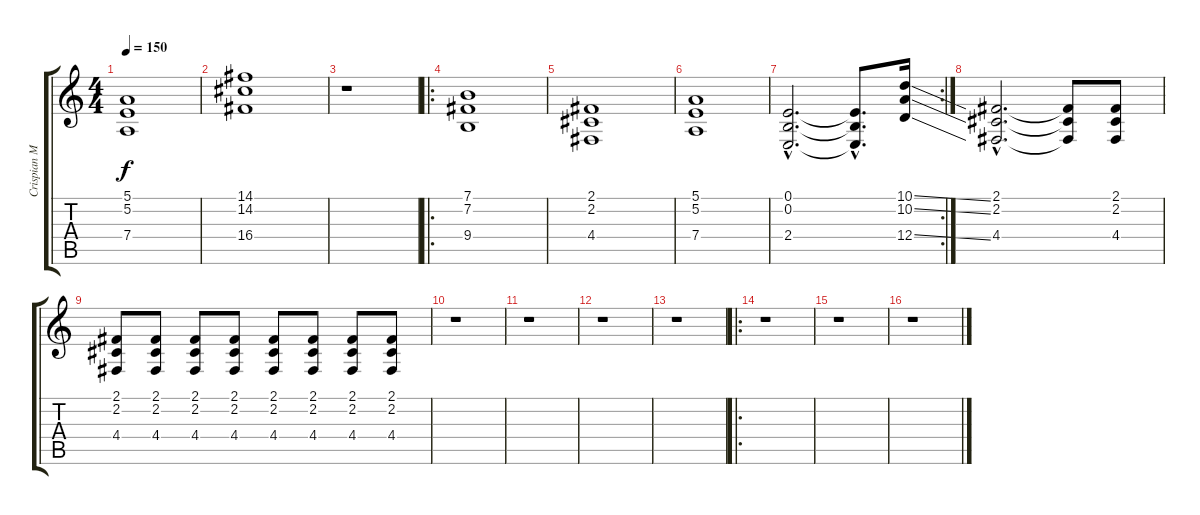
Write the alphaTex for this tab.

\track ("Crispian Mills (organ)" "Crispian M") {instrument drawbarorgan}
\staff {score tabs}
\tuning (E4 B3 G3 D3 A2 E2) {hide}
\ts (4 4)
\tempo 150
\clef g2
\ks c
(5.1 5.2 7.4).1{dy f} |
(14.1 14.2 16.4).1 |
r.1 |
\ro
(7.1 7.2 9.4).1 |
(2.1 2.2 4.4).1 |
(5.1 5.2 7.4).1 |
\rc 2
(0.1{hac} 0.2{hac} 2.4{hac}).2{d} (0.1{hac t} 0.2{hac t} 2.4{hac t}).8{d} (10.1{ss} 10.2{ss} 12.4{ss}).16 |
(2.1{hac} 2.2{hac} 4.4{hac}).2{d} (2.1{t} 2.2{t} 4.4{t}).8 (2.1 2.2 4.4).8 |
(2.1 2.2 4.4).8 (2.1 2.2 4.4).8 (2.1 2.2 4.4).8 (2.1 2.2 4.4).8 (2.1 2.2 4.4).8 (2.1 2.2 4.4).8 (2.1 2.2 4.4).8 (2.1 2.2 4.4).8 |
r.1 |
r.1 |
r.1 |
r.1 |
\ro
r.1 |
r.1 |
r.1
